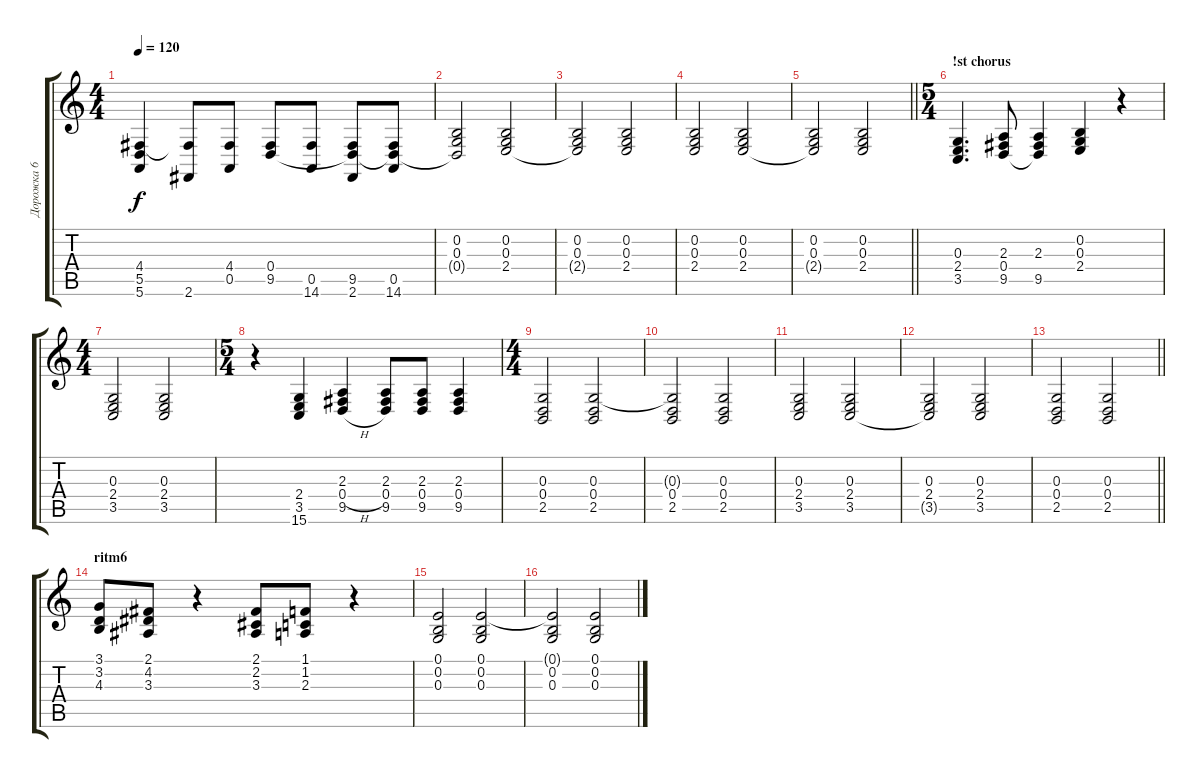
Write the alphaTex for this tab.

\track ("Дорожка 6" "Дорожка 6") {instrument fx7echoes}
\staff {score tabs}
\tuning (E4 B3 G3 D3 A2 E2) {hide}
\ts (4 4)
\tempo 120
\clef g2
\ks c
(4.4 5.5 5.6).4{dy f} (4.4{t} 2.6).8 (4.4 0.5).8 (0.4 9.5).8 (0.5 14.6).8 (0.4{t} 9.5 2.6).8 (0.4{t} 0.5 14.6).8 |
(0.2 0.3 0.4{t}).2 (0.2 0.3 2.4).2 |
(0.2 0.3 2.4{t}).2 (0.2 0.3 2.4).2 |
(0.2 0.3 2.4).2 (0.2 0.3 2.4).2 |
\barLineRight lightlight
(0.2 0.3 2.4{t}).2 (0.2 0.3 2.4).2 |
\ts (5 4)
\section ("" "!st chorus")
(0.3 2.4 3.5).4{d} (2.3 0.4 9.5).8 (2.3 0.4{t} 9.5).4 (0.2 0.3 2.4).4 r.4 |
\ts (4 4)
(0.3 2.4 3.5).2 (0.3 2.4 3.5).2 |
\ts (5 4)
r.4 (2.4 3.5 15.6).4 (2.3 0.4{h} 9.5).4 (2.3 0.4 9.5).8 (2.3 0.4 9.5).8 (2.3 0.4 9.5).4 |
\ts (4 4)
(0.3 0.4 2.5).2 (0.3 0.4 2.5).2 |
(0.3{t} 0.4 2.5).2 (0.3 0.4 2.5).2 |
(0.3 2.4 3.5).2 (0.3 2.4 3.5).2 |
(0.3 2.4 3.5{t}).2 (0.3 2.4 3.5).2 |
\barLineRight lightlight
(0.3 0.4 2.5).2 (0.3 0.4 2.5).2 |
\section ("" "ritm6")
(3.1 3.2 4.3).8 (2.1 4.2 3.3).8 r.4 (2.1 2.2 3.3).8 (1.1 1.2 2.3).8 r.4 |
(0.1 0.2 0.3).2 (0.1 0.2 0.3).2 |
(0.1{t} 0.2 0.3).2 (0.1 0.2 0.3).2
